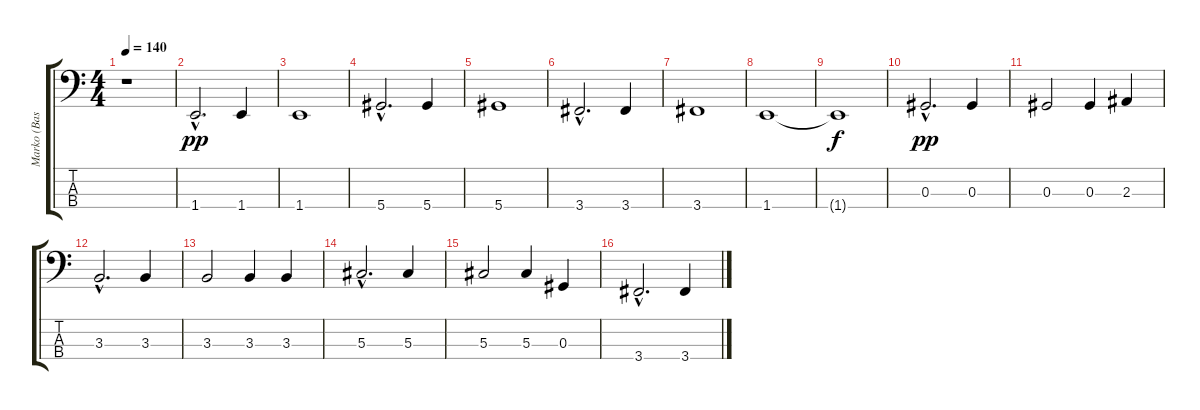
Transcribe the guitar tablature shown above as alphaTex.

\track ("Marko (Bass)" "Marko (Bas") {instrument slapbass1}
\staff {score tabs}
\tuning (Gb2 Db2 Ab1 Eb1) {hide}
\ts (4 4)
\tempo 140
\clef f4
\ks c
r.1{dy pp} |
1.4{hac}.2{d} 1.4.4 |
1.4.1 |
5.4{hac}.2{d volume 10 instrument slapbass1} 5.4.4 |
5.4.1 |
3.4{hac}.2{d} 3.4.4 |
3.4.1 |
1.4.1{volume 10 instrument slapbass1} |
1.4{t}.1{dy f} |
0.3{hac}.2{d dy pp volume 10 instrument slapbass1} 0.3.4 |
0.3.2 0.3.4 2.3.4 |
3.3{hac}.2{d} 3.3.4 |
3.3.2 3.3.4 3.3.4 |
5.3{hac}.2{d} 5.3.4 |
5.3.2 5.3.4 0.3.4 |
3.4{hac}.2{d} 3.4.4
